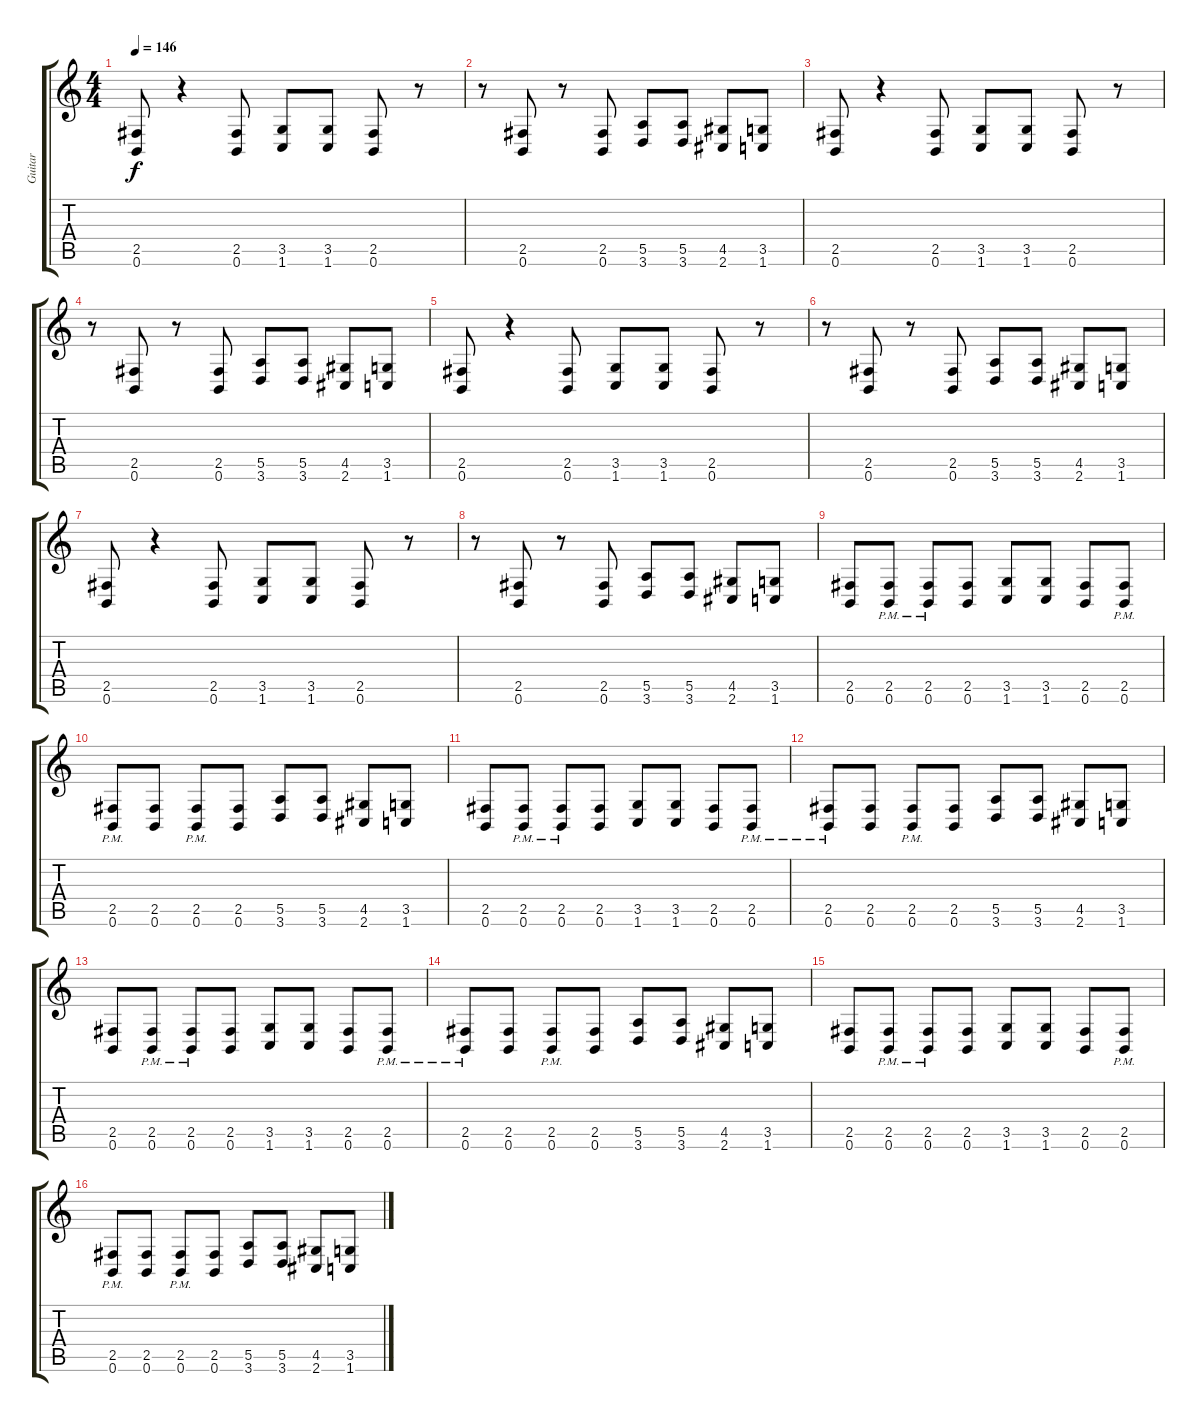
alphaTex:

\track ("Guitar" "Guitar") {instrument distortionguitar}
\staff {score tabs}
\tuning (B3 Gb3 D3 A2 E2 B1) {hide}
\ts (4 4)
\tempo 146
\clef g2
\ks c
(2.5 0.6).8{dy f} r.4 (2.5 0.6).8 (3.5 1.6).8 (3.5 1.6).8 (2.5 0.6).8 r.8 |
r.8 (2.5 0.6).8 r.8 (2.5 0.6).8 (5.5 3.6).8 (5.5 3.6).8 (4.5 2.6).8 (3.5 1.6).8 |
(2.5 0.6).8 r.4 (2.5 0.6).8 (3.5 1.6).8 (3.5 1.6).8 (2.5 0.6).8 r.8 |
r.8 (2.5 0.6).8 r.8 (2.5 0.6).8 (5.5 3.6).8 (5.5 3.6).8 (4.5 2.6).8 (3.5 1.6).8 |
(2.5 0.6).8 r.4 (2.5 0.6).8 (3.5 1.6).8 (3.5 1.6).8 (2.5 0.6).8 r.8 |
r.8 (2.5 0.6).8 r.8 (2.5 0.6).8 (5.5 3.6).8 (5.5 3.6).8 (4.5 2.6).8 (3.5 1.6).8 |
(2.5 0.6).8 r.4 (2.5 0.6).8 (3.5 1.6).8 (3.5 1.6).8 (2.5 0.6).8 r.8 |
r.8 (2.5 0.6).8 r.8 (2.5 0.6).8 (5.5 3.6).8 (5.5 3.6).8 (4.5 2.6).8 (3.5 1.6).8 |
(2.5 0.6).8 (2.5{pm} 0.6{pm}).8 (2.5{pm} 0.6{pm}).8 (2.5 0.6).8 (3.5 1.6).8 (3.5 1.6).8 (2.5 0.6).8 (2.5{pm} 0.6{pm}).8 |
(2.5{pm} 0.6{pm}).8 (2.5 0.6).8 (2.5{pm} 0.6{pm}).8 (2.5 0.6).8 (5.5 3.6).8 (5.5 3.6).8 (4.5 2.6).8 (3.5 1.6).8 |
(2.5 0.6).8 (2.5{pm} 0.6{pm}).8 (2.5{pm} 0.6{pm}).8 (2.5 0.6).8 (3.5 1.6).8 (3.5 1.6).8 (2.5 0.6).8 (2.5{pm} 0.6{pm}).8 |
(2.5{pm} 0.6{pm}).8 (2.5 0.6).8 (2.5{pm} 0.6{pm}).8 (2.5 0.6).8 (5.5 3.6).8 (5.5 3.6).8 (4.5 2.6).8 (3.5 1.6).8 |
(2.5 0.6).8 (2.5{pm} 0.6{pm}).8 (2.5{pm} 0.6{pm}).8 (2.5 0.6).8 (3.5 1.6).8 (3.5 1.6).8 (2.5 0.6).8 (2.5{pm} 0.6{pm}).8 |
(2.5{pm} 0.6{pm}).8 (2.5 0.6).8 (2.5{pm} 0.6{pm}).8 (2.5 0.6).8 (5.5 3.6).8 (5.5 3.6).8 (4.5 2.6).8 (3.5 1.6).8 |
(2.5 0.6).8 (2.5{pm} 0.6{pm}).8 (2.5{pm} 0.6{pm}).8 (2.5 0.6).8 (3.5 1.6).8 (3.5 1.6).8 (2.5 0.6).8 (2.5{pm} 0.6{pm}).8 |
(2.5{pm} 0.6{pm}).8 (2.5 0.6).8 (2.5{pm} 0.6{pm}).8 (2.5 0.6).8 (5.5 3.6).8 (5.5 3.6).8 (4.5 2.6).8 (3.5 1.6).8
